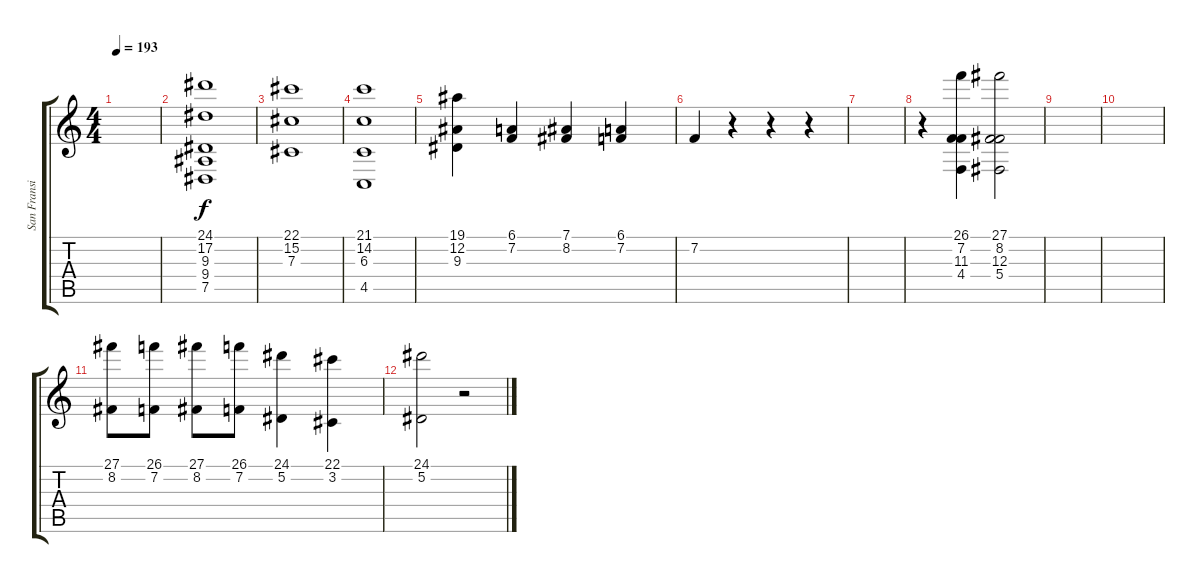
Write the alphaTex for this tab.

\track ("San Fransisco String Ensemble" "San Fransi") {instrument stringensemble1}
\staff {score tabs}
\tuning (Eb4 Bb3 Gb3 Db3 Ab2 Eb2) {hide}
\ts (4 4)
\tempo 193
\clef g2
\ks c
|
(24.1 17.2 9.3 9.4 7.5).1 |
(22.1 15.2 7.3).1 |
(21.1 14.2 6.3 4.5).1 |
(19.1 12.2 9.3).4 (6.1 7.2).4 (7.1 8.2).4 (6.1 7.2).4 |
7.2.4 r.4 r.4 r.4 |
|
r.4 (26.1 7.2 11.3 4.4).4 (27.1 8.2 12.3 5.4).2 |
|
|
(27.1 8.2).8 (26.1 7.2).8 (27.1 8.2).8 (26.1 7.2).8 (24.1 5.2).4 (22.1 3.2).4 |
(24.1 5.2).2 r.2
